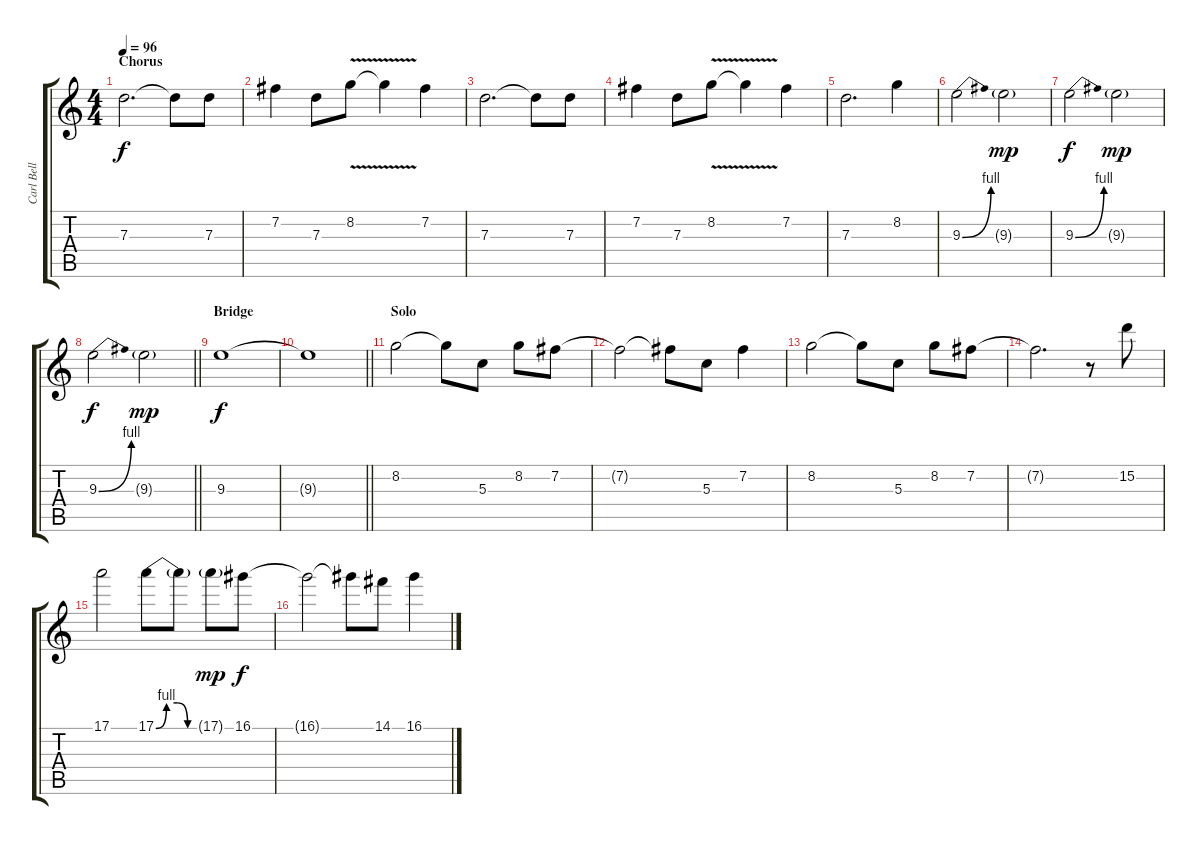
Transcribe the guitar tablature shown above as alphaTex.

\track ("Carl Bell (Lead Guitar)" "Carl Bell ") {instrument overdrivenguitar}
\staff {score tabs}
\tuning (E4 B3 G3 D3 A2 E2) {hide}
\ts (4 4)
\section ("" "Chorus")
\tempo 96
\clef g2
\ks c
7.3.2{d dy f volume 9} 7.3{t}.8 7.3.8 |
7.2.4 7.3.8 8.2{v}.8 8.2{t}.4 7.2.4 |
7.3.2{d} 7.3{t}.8 7.3.8 |
7.2.4 7.3.8 8.2{v}.8 8.2{t}.4 7.2.4 |
7.3.2{d} 8.2.4 |
9.3{be (bend 0 0 60 4)}.2 9.3{g}.2{dy mp} |
9.3{be (bend 0 0 60 4)}.2{dy f} 9.3{g}.2{dy mp} |
\barLineRight lightlight
9.3{be (bend 0 0 60 4)}.2{dy f} 9.3{g}.2{dy mp} |
\section ("" "Bridge")
9.3.1{dy f} |
\barLineRight lightlight
9.3{t}.1 |
\section ("" "Solo")
8.2.2{volume 15} 8.2{t}.8 5.3.8 8.2.8 7.2.8 |
7.2{t}.2 7.2{t}.8 5.3.8 7.2.4 |
8.2.2 8.2{t}.8 5.3.8 8.2.8 7.2.8 |
7.2{t}.2{d} r.8 15.2.8 |
17.1.2 17.1{be (custom 0 0 15 4 30 4 45 0 60 0)}.8 17.1{t}.8 17.1{g}.8{dy mp} 16.1.8{dy f} |
16.1{t}.2 16.1{t}.8 14.1.8 16.1.4
